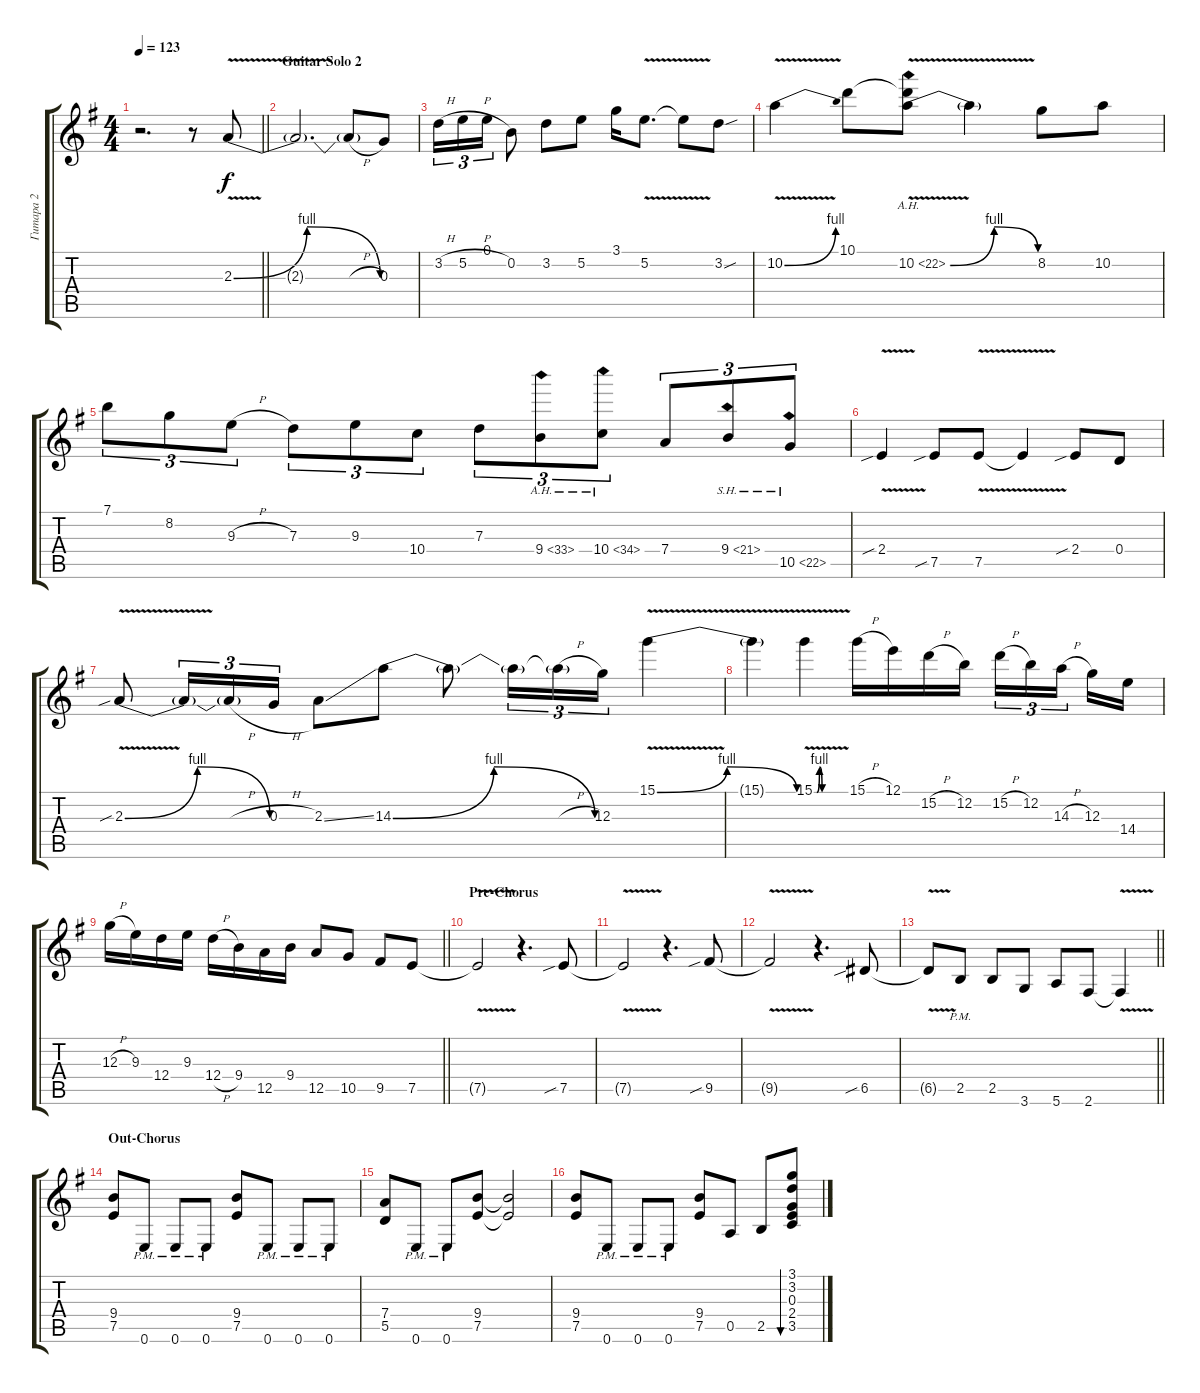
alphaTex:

\track ("Гитара 2" "Гитара 2") {instrument distortionguitar}
\staff {score tabs}
\tuning (E4 B3 G3 D3 A2 E2) {hide}
\ts (4 4)
\tempo 123
\clef g2
\barLineRight lightlight
\ks eminor
r.2{d dy f} r.8{volume 10} 2.3{be (bendrelease 0 0 27 4 48 4 60 0) v}.8 |
\section ("" "Guitar Solo 2")
2.3{t}.2{d} 2.3{h t}.8 0.3.8 |
3.2{h}.16{tu (3 2)} 5.2{h}.16{tu (3 2)} 0.1.16{tu (3 2)} 0.2.8 3.2.8 5.2.8 3.1.16 5.2{v}.8{d} 5.2{t}.8 3.2{sou}.8 |
10.2{be (bend 0 0 60 4) v}.4 10.1.8 (10.1{t} 10.2{be (bendrelease 0 0 15 4 39 4 60 0) ah 12 v}).8 10.2{t}.4 8.2.8 10.2.8 |
7.1.8{tu (3 2)} 8.2.8{tu (3 2)} 9.3{h}.8{tu (3 2)} 7.3.8{tu (3 2)} 9.3.8{tu (3 2)} 10.4.8{tu (3 2)} 7.3.8{tu (3 2)} 9.4{ah 24}.8{tu (3 2)} 10.4{ah 24}.8{tu (3 2)} 7.4.8{tu (3 2)} 9.4{sh 12}.8{tu (3 2)} 10.5{sh 12}.8{tu (3 2)} |
2.4{v sib}.4 7.5{sib}.8 7.5{v}.8 7.5{t}.4 2.4{sib}.8 0.4.8 |
2.3{be (bendrelease 0 0 15 4 43 4 60 0) v sib}.8 2.3{t}.16{tu (3 2)} 2.3{h t}.16{tu (3 2)} 0.3{h}.16{tu (3 2)} 2.3{ss}.8 14.3{be (bendrelease 0 0 15 4 43 4 60 0)}.8 14.3{t}.8 14.3{t}.16{tu (3 2)} 14.3{h t}.16{tu (3 2)} 12.3.16{tu (3 2)} 15.1{be (bendrelease 0 0 15 4 48 4 60 0) v}.4 |
15.1{t}.4 15.1{be (custom 0 0 5 0 10 4 15 0 25 0 60 0) v}.4 15.1{h}.16 12.1.16 15.2{h}.16 12.2.16 15.2{h}.16{tu (3 2)} 12.2.16{tu (3 2)} 14.3{h}.16{tu (3 2) beam splitsecondary} 12.3.16 14.4.16 |
\barLineRight lightlight
12.3{h}.16 9.3.16 12.4.16 9.3.16 12.4{h}.16 9.4.16 12.5.16 9.4.16 12.5.8 10.5.8 9.5.8 7.5.8{volume 8} |
\section ("" "Pre-Chorus")
7.5{v t}.2 r.4{d} 7.5{sib}.8 |
7.5{v t}.2 r.4{d} 9.5{sib}.8 |
9.5{v t}.2 r.4{d} 6.5{sib}.8 |
\barLineRight lightlight
6.5{v t}.8 2.5{pm}.8 2.5.8 3.6.8 5.6.8 2.6.8 2.6{v t}.4 |
\section ("" "Out-Chorus")
(9.4 7.5).8 0.6{pm}.8 0.6{pm}.8 0.6{pm}.8 (9.4 7.5).8 0.6{pm}.8 0.6{pm}.8 0.6{pm}.8 |
(7.4 5.5).8 0.6{pm}.8 0.6{pm}.8 (9.4 7.5).8 (9.4{t} 7.5{t}).2 |
(9.4 7.5).8 0.6{pm}.8 0.6{pm}.8 0.6{pm}.8 (9.4 7.5).8 0.5.8 2.5.8 (3.1 3.2 0.3 2.4 3.5).8{bu 120}
